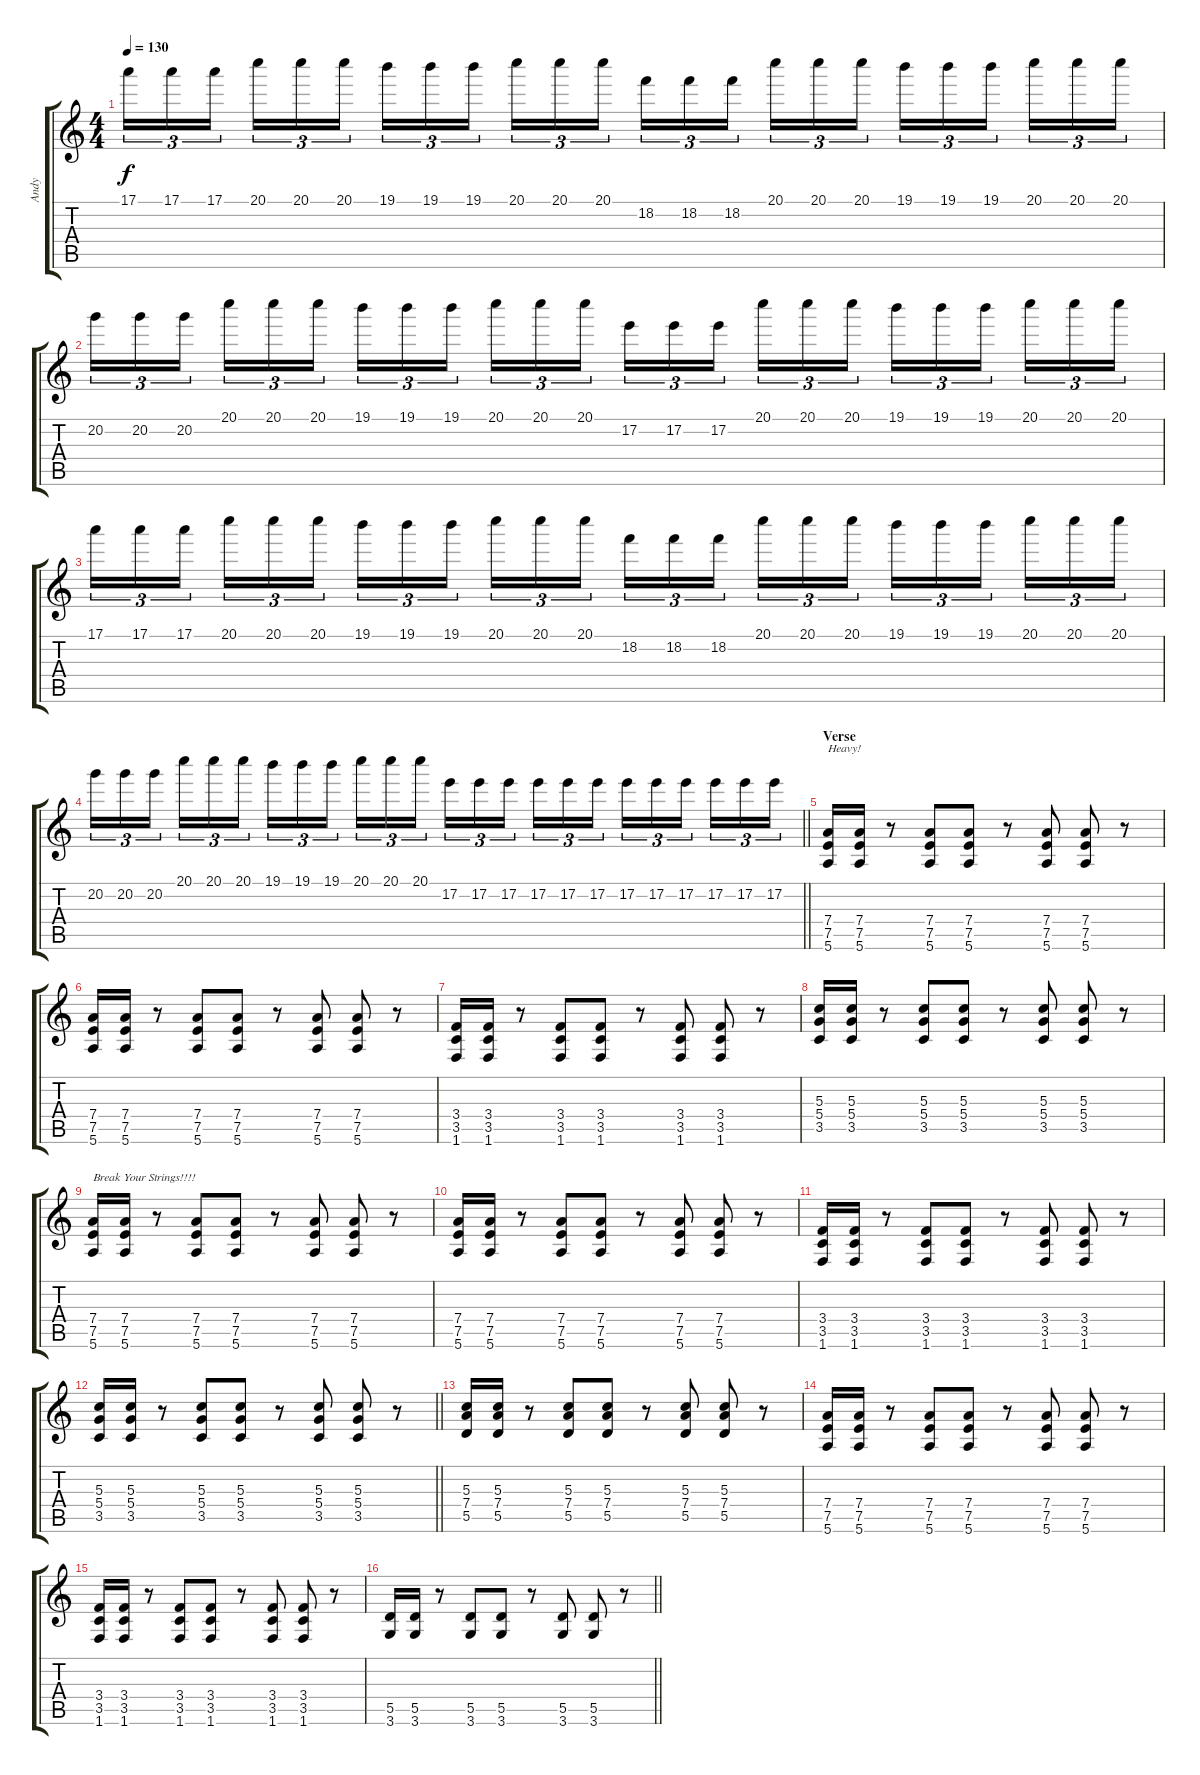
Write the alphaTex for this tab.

\track ("Andy" "Andy") {instrument distortionguitar}
\staff {score tabs}
\tuning (E4 B3 G3 D3 A2 E2) {hide}
\ts (4 4)
\tempo 130
\clef g2
\ks c
17.1.16{tu (3 2) dy f} 17.1.16{tu (3 2)} 17.1.16{tu (3 2) beam splitsecondary} 20.1.16{tu (3 2)} 20.1.16{tu (3 2)} 20.1.16{tu (3 2)} 19.1.16{tu (3 2)} 19.1.16{tu (3 2)} 19.1.16{tu (3 2) beam splitsecondary} 20.1.16{tu (3 2)} 20.1.16{tu (3 2)} 20.1.16{tu (3 2)} 18.2.16{tu (3 2)} 18.2.16{tu (3 2)} 18.2.16{tu (3 2) beam splitsecondary} 20.1.16{tu (3 2)} 20.1.16{tu (3 2)} 20.1.16{tu (3 2)} 19.1.16{tu (3 2)} 19.1.16{tu (3 2)} 19.1.16{tu (3 2) beam splitsecondary} 20.1.16{tu (3 2)} 20.1.16{tu (3 2)} 20.1.16{tu (3 2)} |
20.2.16{tu (3 2)} 20.2.16{tu (3 2)} 20.2.16{tu (3 2) beam splitsecondary} 20.1.16{tu (3 2)} 20.1.16{tu (3 2)} 20.1.16{tu (3 2)} 19.1.16{tu (3 2)} 19.1.16{tu (3 2)} 19.1.16{tu (3 2) beam splitsecondary} 20.1.16{tu (3 2)} 20.1.16{tu (3 2)} 20.1.16{tu (3 2)} 17.2.16{tu (3 2)} 17.2.16{tu (3 2)} 17.2.16{tu (3 2) beam splitsecondary} 20.1.16{tu (3 2)} 20.1.16{tu (3 2)} 20.1.16{tu (3 2)} 19.1.16{tu (3 2)} 19.1.16{tu (3 2)} 19.1.16{tu (3 2) beam splitsecondary} 20.1.16{tu (3 2)} 20.1.16{tu (3 2)} 20.1.16{tu (3 2)} |
17.1.16{tu (3 2)} 17.1.16{tu (3 2)} 17.1.16{tu (3 2) beam splitsecondary} 20.1.16{tu (3 2)} 20.1.16{tu (3 2)} 20.1.16{tu (3 2)} 19.1.16{tu (3 2)} 19.1.16{tu (3 2)} 19.1.16{tu (3 2) beam splitsecondary} 20.1.16{tu (3 2)} 20.1.16{tu (3 2)} 20.1.16{tu (3 2)} 18.2.16{tu (3 2)} 18.2.16{tu (3 2)} 18.2.16{tu (3 2) beam splitsecondary} 20.1.16{tu (3 2)} 20.1.16{tu (3 2)} 20.1.16{tu (3 2)} 19.1.16{tu (3 2)} 19.1.16{tu (3 2)} 19.1.16{tu (3 2) beam splitsecondary} 20.1.16{tu (3 2)} 20.1.16{tu (3 2)} 20.1.16{tu (3 2)} |
\barLineRight lightlight
20.2.16{tu (3 2)} 20.2.16{tu (3 2)} 20.2.16{tu (3 2) beam splitsecondary} 20.1.16{tu (3 2)} 20.1.16{tu (3 2)} 20.1.16{tu (3 2)} 19.1.16{tu (3 2)} 19.1.16{tu (3 2)} 19.1.16{tu (3 2) beam splitsecondary} 20.1.16{tu (3 2)} 20.1.16{tu (3 2)} 20.1.16{tu (3 2)} 17.2.16{tu (3 2)} 17.2.16{tu (3 2)} 17.2.16{tu (3 2) beam splitsecondary} 17.2.16{tu (3 2)} 17.2.16{tu (3 2)} 17.2.16{tu (3 2)} 17.2.16{tu (3 2)} 17.2.16{tu (3 2)} 17.2.16{tu (3 2) beam splitsecondary} 17.2.16{tu (3 2)} 17.2.16{tu (3 2)} 17.2.16{tu (3 2)} |
\section ("" "Verse")
(7.4 7.5 5.6).16{txt "Heavy!" volume 13} (7.4 7.5 5.6).16 r.8 (7.4 7.5 5.6).8 (7.4 7.5 5.6).8 r.8 (7.4 7.5 5.6).8 (7.4 7.5 5.6).8 r.8 |
(7.4 7.5 5.6).16 (7.4 7.5 5.6).16 r.8 (7.4 7.5 5.6).8 (7.4 7.5 5.6).8 r.8 (7.4 7.5 5.6).8 (7.4 7.5 5.6).8 r.8 |
(3.4 3.5 1.6).16 (3.4 3.5 1.6).16 r.8 (3.4 3.5 1.6).8 (3.4 3.5 1.6).8 r.8 (3.4 3.5 1.6).8 (3.4 3.5 1.6).8 r.8 |
(5.3 5.4 3.5).16 (5.3 5.4 3.5).16 r.8 (5.3 5.4 3.5).8 (5.3 5.4 3.5).8 r.8 (5.3 5.4 3.5).8 (5.3 5.4 3.5).8 r.8 |
(7.4 7.5 5.6).16{txt "Break Your Strings!!!!"} (7.4 7.5 5.6).16 r.8 (7.4 7.5 5.6).8 (7.4 7.5 5.6).8 r.8 (7.4 7.5 5.6).8 (7.4 7.5 5.6).8 r.8 |
(7.4 7.5 5.6).16 (7.4 7.5 5.6).16 r.8 (7.4 7.5 5.6).8 (7.4 7.5 5.6).8 r.8 (7.4 7.5 5.6).8 (7.4 7.5 5.6).8 r.8 |
(3.4 3.5 1.6).16 (3.4 3.5 1.6).16 r.8 (3.4 3.5 1.6).8 (3.4 3.5 1.6).8 r.8 (3.4 3.5 1.6).8 (3.4 3.5 1.6).8 r.8 |
\barLineRight lightlight
(5.3 5.4 3.5).16 (5.3 5.4 3.5).16 r.8 (5.3 5.4 3.5).8 (5.3 5.4 3.5).8 r.8 (5.3 5.4 3.5).8 (5.3 5.4 3.5).8 r.8 |
(5.3 7.4 5.5).16 (5.3 7.4 5.5).16 r.8 (5.3 7.4 5.5).8 (5.3 7.4 5.5).8 r.8 (5.3 7.4 5.5).8 (5.3 7.4 5.5).8 r.8 |
(7.4 7.5 5.6).16 (7.4 7.5 5.6).16 r.8 (7.4 7.5 5.6).8 (7.4 7.5 5.6).8 r.8 (7.4 7.5 5.6).8 (7.4 7.5 5.6).8 r.8 |
(3.4 3.5 1.6).16 (3.4 3.5 1.6).16 r.8 (3.4 3.5 1.6).8 (3.4 3.5 1.6).8 r.8 (3.4 3.5 1.6).8 (3.4 3.5 1.6).8 r.8 |
\barLineRight lightlight
(5.5 3.6).16 (5.5 3.6).16 r.8 (5.5 3.6).8 (5.5 3.6).8 r.8 (5.5 3.6).8 (5.5 3.6).8 r.8
